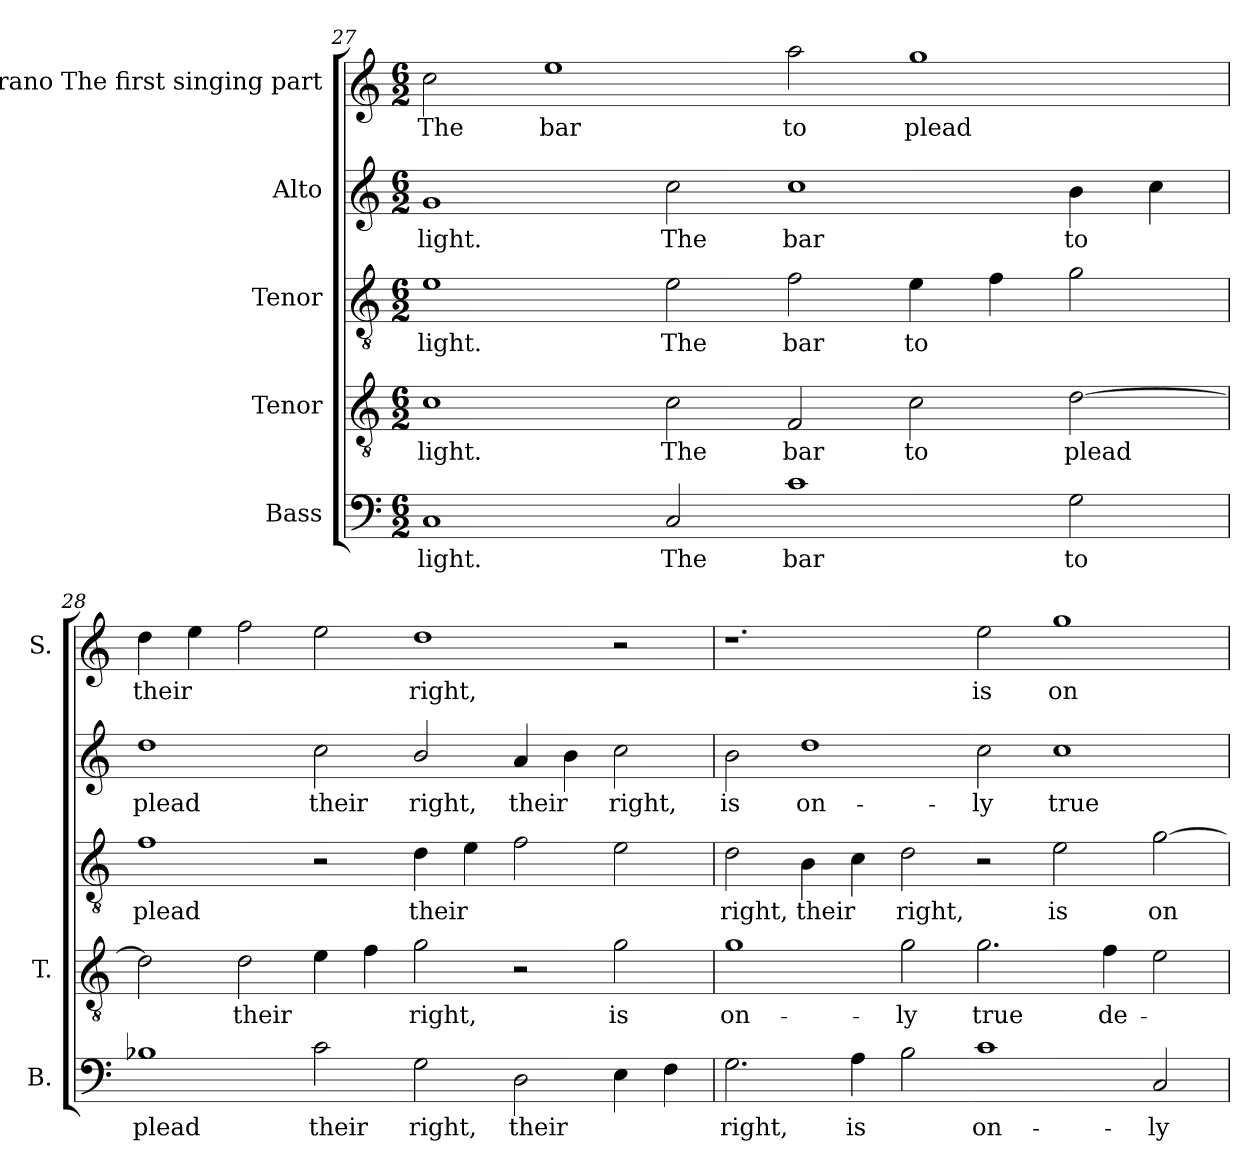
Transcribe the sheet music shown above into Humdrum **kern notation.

**kern	**text	**kern	**text	**kern	**text	**kern	**text	**kern	**text
*part5	*part5	*part4	*part4	*part3	*part3	*part2	*part2	*part1	*part1
*staff5	*staff5	*staff4	*staff4	*staff3	*staff3	*staff2	*staff2	*staff1	*staff1
*I"Bass	*	*I"Tenor	*	*I"Tenor	*	*I"Alto	*	*I"Soprano The first singing part	*
*I'B.	*	*I'T.	*	*	*	*	*	*I'S.	*
!!LO:PB:g=z
*clefF4	*	*clefGv2	*	*clefGv2	*	*clefG2	*	*clefG2	*
*	*	*ITrd7c12	*	*ITrd7c12	*	*ITrd7c12	*	*	*
*k[]	*	*k[]	*	*k[]	*	*k[]	*	*k[]	*
*C:	*	*C:	*	*C:	*	*C:	*	*C:	*
*M6/2	*	*M6/2	*	*M6/2	*	*M6/2	*	*M6/2	*
=27	=27	=27	=27	=27	=27	=27	=27	=27	=27
!	!LO:LY:b:color=#000000	!	!	!	!	!	!	!	!
!	!	!	!LO:LY:b:color=#000000	!	!	!	!	!	!
!	!	!	!	!	!LO:LY:b:color=#000000	!	!	!	!
!	!	!	!	!	!	!	!LO:LY:b:color=#000000	!	!
!	!	!	!	!	!	!	!	!	!LO:LY:b:color=#000000
1Ci	-light.	1Ci	-light.	1Ei	-light.	1Gi	-light.	2cci\	The
!	!	!	!	!	!	!	!	!	!LO:LY:b:color=#000000
.	.	.	.	.	.	.	.	1eei	bar
!	!LO:LY:b:color=#000000	!	!	!	!	!	!	!	!
!	!	!	!LO:LY:b:color=#000000	!	!	!	!	!	!
!	!	!	!	!	!LO:LY:b:color=#000000	!	!	!	!
!	!	!	!	!	!	!	!LO:LY:b:color=#000000	!	!
2Ci/	The	2Ci\	The	2Ei\	The	2ci\	The	.	.
!	!LO:LY:b:color=#000000	!	!	!	!	!	!	!	!
!	!	!	!LO:LY:b:color=#000000	!	!	!	!	!	!
!	!	!	!	!	!LO:LY:b:color=#000000	!	!	!	!
!	!	!	!	!	!	!	!LO:LY:b:color=#000000	!	!
!	!	!	!	!	!	!	!	!	!LO:LY:b:color=#000000
1ci	bar	2FFi/	bar	2Fi\	bar	1ci	bar	2aai\	to
!	!	!	!LO:LY:b:color=#000000	!	!	!	!	!	!
!	!	!	!	!	!LO:LY:b:color=#000000	!	!	!	!
!	!	!	!	!	!	!	!	!	!LO:LY:b:color=#000000
.	.	2Ci\	to	4Ei\	to	.	.	1ggi	plead
.	.	.	.	4Fi\	.	.	.	.	.
!	!LO:LY:b:color=#000000	!	!	!	!	!	!	!	!
!	!	!	!LO:LY:b:color=#000000	!	!	!	!	!	!
!	!	!	!	!	!	!	!LO:LY:b:color=#000000	!	!
2Gi\	to	[2Di\	plead	2Gi\	.	4Bi\	to	.	.
.	.	.	.	.	.	4ci\	.	.	.
=28	=28	=28	=28	=28	=28	=28	=28	=28	=28
!	!LO:LY:b:color=#000000	!	!	!	!	!	!	!	!
!	!	!	!	!	!LO:LY:b:color=#000000	!	!	!	!
!	!	!	!	!	!	!	!LO:LY:b:color=#000000	!	!
!	!	!	!	!	!	!	!	!	!LO:LY:b:color=#000000
1B-Xi	plead	2Di\]	.	1Fi	plead	1di	plead	4ddi\	their
.	.	.	.	.	.	.	.	4eei\	.
!	!	!	!LO:LY:b:color=#000000	!	!	!	!	!	!
.	.	2Di\	their	.	.	.	.	2ffi\	.
!	!LO:LY:b:color=#000000	!	!	!	!	!	!	!	!
!	!	!	!	!	!	!	!LO:LY:b:color=#000000	!	!
2ci\	their	4Ei\	.	2r	.	2ci\	their	2eei\	.
.	.	4Fi\	.	.	.	.	.	.	.
!	!LO:LY:b:color=#000000	!	!	!	!	!	!	!	!
!	!	!	!LO:LY:b:color=#000000	!	!	!	!	!	!
!	!	!	!	!	!LO:LY:b:color=#000000	!	!	!	!
!	!	!	!	!	!	!	!LO:LY:b:color=#000000	!	!
!	!	!	!	!	!	!	!	!	!LO:LY:b:color=#000000
2Gi\	right,	2Gi\	right,	4Di\	their	2Bi/	right,	1ddi	right,
.	.	.	.	4Ei\	.	.	.	.	.
!	!LO:LY:b:color=#000000	!	!	!	!	!	!	!	!
!	!	!	!	!	!	!	!LO:LY:b:color=#000000	!	!
2Di\	their	2r	.	2Fi\	.	4Ai/	their	.	.
.	.	.	.	.	.	4Bi\	.	.	.
!	!	!	!LO:LY:b:color=#000000	!	!	!	!	!	!
!	!	!	!	!	!	!	!LO:LY:b:color=#000000	!	!
4Ei\	.	2Gi\	is	2Ei\	.	2ci\	right,	2r	.
4Fi\	.	.	.	.	.	.	.	.	.
!!LO:LB:g=z
=29	=29	=29	=29	=29	=29	=29	=29	=29	=29
!	!LO:LY:b:color=#000000	!	!	!	!	!	!	!	!
!	!	!	!LO:LY:b:color=#000000	!	!	!	!	!	!
!	!	!	!	!	!LO:LY:b:color=#000000	!	!	!	!
!	!	!	!	!	!	!	!LO:LY:b:color=#000000	!	!
2.Gi\	right,	1Gi	on-	2Di\	right,	2Bi\	is	1.r	.
!	!	!	!	!	!LO:LY:b:color=#000000	!	!	!	!
!	!	!	!	!	!	!	!LO:LY:b:color=#000000	!	!
.	.	.	.	4BBi\	their	1di	on-	.	.
!	!LO:LY:b:color=#000000	!	!	!	!	!	!	!	!
4Ai\	is	.	.	4Ci\	.	.	.	.	.
!	!	!	!LO:LY:b:color=#000000	!	!	!	!	!	!
!	!	!	!	!	!LO:LY:b:color=#000000	!	!	!	!
2Bi\	.	2Gi\	-ly	2Di\	right,	.	.	.	.
!	!LO:LY:b:color=#000000	!	!	!	!	!	!	!	!
!	!	!	!LO:LY:b:color=#000000	!	!	!	!	!	!
!	!	!	!	!	!	!	!LO:LY:b:color=#000000	!	!
!	!	!	!	!	!	!	!	!	!LO:LY:b:color=#000000
1ci	on-	2.Gi\	true	2r	.	2ci\	-ly	2eei\	is
!	!	!	!	!	!LO:LY:b:color=#000000	!	!	!	!
!	!	!	!	!	!	!	!LO:LY:b:color=#000000	!	!
!	!	!	!	!	!	!	!	!	!LO:LY:b:color=#000000
.	.	.	.	2Ei\	is	1ci	true	1ggi	on-
!	!	!	!LO:LY:b:color=#000000	!	!	!	!	!	!
.	.	4Fi\	de-	.	.	.	.	.	.
!	!LO:LY:b:color=#000000	!	!	!	!	!	!	!	!
!	!	!	!	!	!LO:LY:b:color=#000000	!	!	!	!
2Ci/	-ly	2Ei\	.	[2Gi\	on-	.	.	.	.
=	=	=	=	=	=	=	=	=	=
*-	*-	*-	*-	*-	*-	*-	*-	*-	*-
